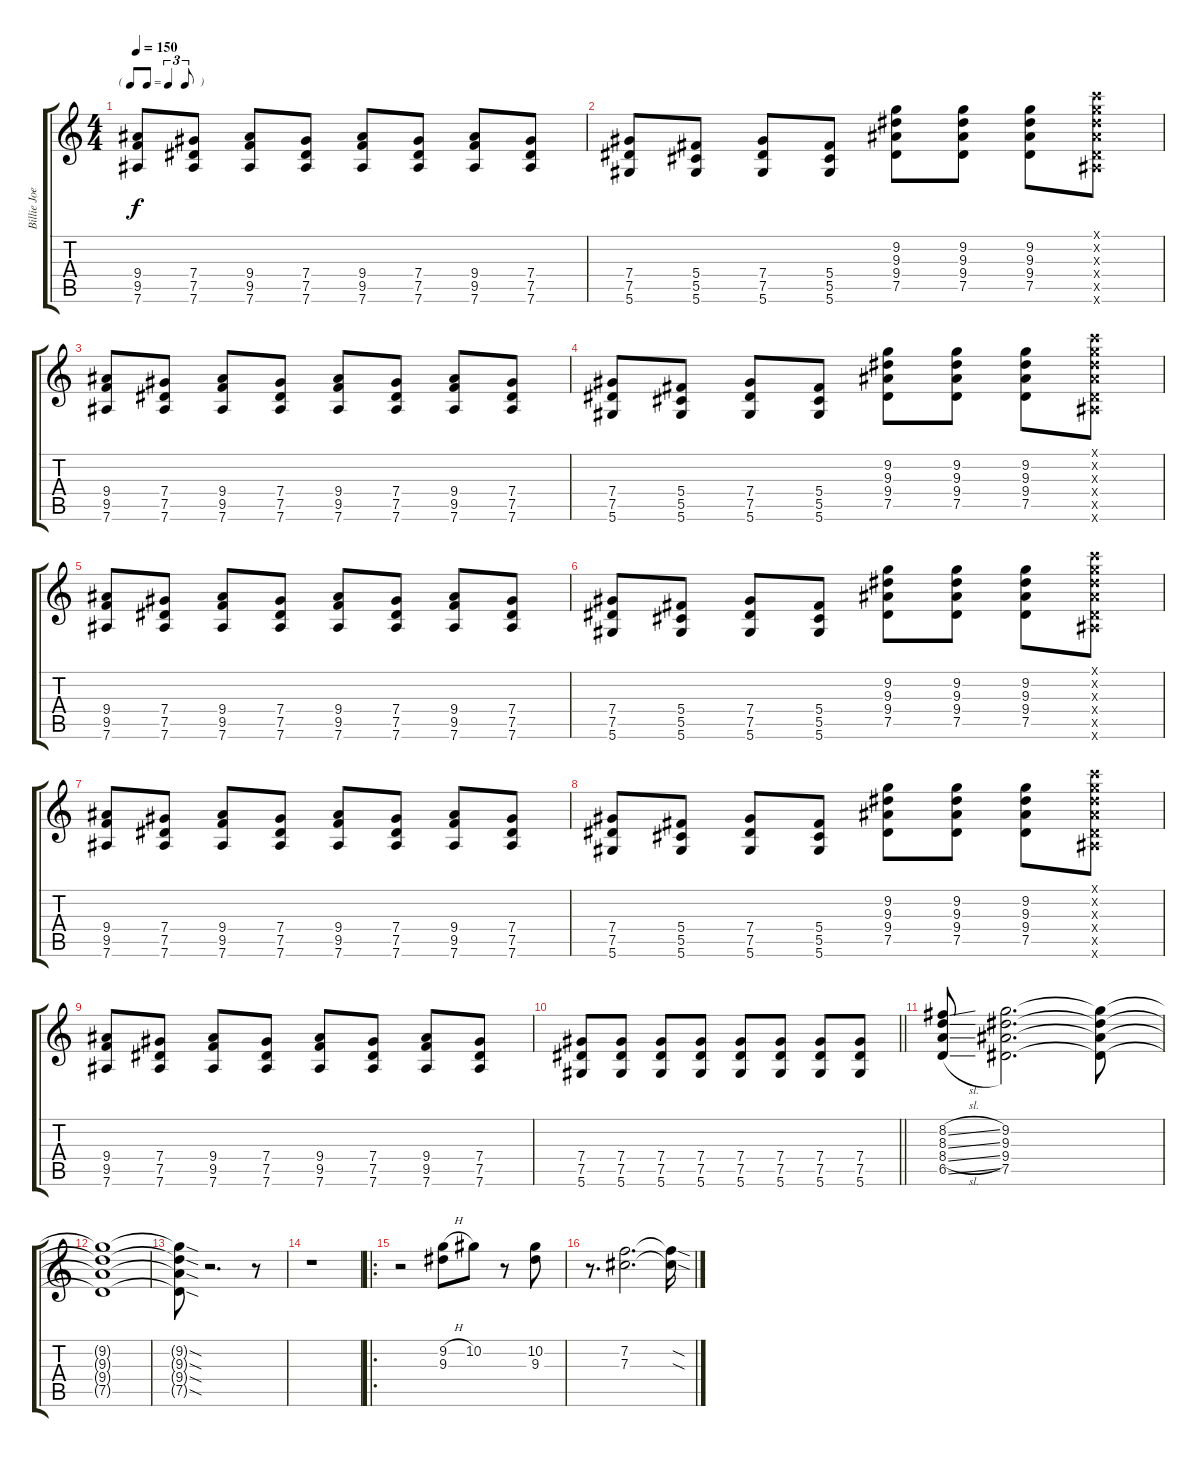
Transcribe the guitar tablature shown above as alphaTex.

\track ("Billie Joe Armstrong" "Billie Joe") {instrument overdrivenguitar}
\staff {score tabs}
\tuning (Eb4 Bb3 Gb3 Db3 Ab2 Eb2) {hide}
\ts (4 4)
\tf triplet8th
\tempo 150
\clef g2
\ks c
(9.4 9.5 7.6).8{dy f} (7.4 7.5 7.6).8 (9.4 9.5 7.6).8 (7.4 7.5 7.6).8 (9.4 9.5 7.6).8 (7.4 7.5 7.6).8 (9.4 9.5 7.6).8 (7.4 7.5 7.6).8 |
(7.4 7.5 5.6).8 (5.4 5.5 5.6).8 (7.4 7.5 5.6).8 (5.4 5.5 5.6).8 (9.2 9.3 9.4 7.5).8 (9.2 9.3 9.4 7.5).8 (9.2 9.3 9.4 7.5).8 (9.1{x} 9.2{x} 9.3{x} 9.4{x} 7.5{x} 7.6{x}).8 |
(9.4 9.5 7.6).8 (7.4 7.5 7.6).8 (9.4 9.5 7.6).8 (7.4 7.5 7.6).8 (9.4 9.5 7.6).8 (7.4 7.5 7.6).8 (9.4 9.5 7.6).8 (7.4 7.5 7.6).8 |
(7.4 7.5 5.6).8 (5.4 5.5 5.6).8 (7.4 7.5 5.6).8 (5.4 5.5 5.6).8 (9.2 9.3 9.4 7.5).8 (9.2 9.3 9.4 7.5).8 (9.2 9.3 9.4 7.5).8 (9.1{x} 9.2{x} 9.3{x} 9.4{x} 7.5{x} 7.6{x}).8 |
(9.4 9.5 7.6).8 (7.4 7.5 7.6).8 (9.4 9.5 7.6).8 (7.4 7.5 7.6).8 (9.4 9.5 7.6).8 (7.4 7.5 7.6).8 (9.4 9.5 7.6).8 (7.4 7.5 7.6).8 |
(7.4 7.5 5.6).8 (5.4 5.5 5.6).8 (7.4 7.5 5.6).8 (5.4 5.5 5.6).8 (9.2 9.3 9.4 7.5).8 (9.2 9.3 9.4 7.5).8 (9.2 9.3 9.4 7.5).8 (9.1{x} 9.2{x} 9.3{x} 9.4{x} 7.5{x} 7.6{x}).8 |
(9.4 9.5 7.6).8 (7.4 7.5 7.6).8 (9.4 9.5 7.6).8 (7.4 7.5 7.6).8 (9.4 9.5 7.6).8 (7.4 7.5 7.6).8 (9.4 9.5 7.6).8 (7.4 7.5 7.6).8 |
(7.4 7.5 5.6).8 (5.4 5.5 5.6).8 (7.4 7.5 5.6).8 (5.4 5.5 5.6).8 (9.2 9.3 9.4 7.5).8 (9.2 9.3 9.4 7.5).8 (9.2 9.3 9.4 7.5).8 (9.1{x} 9.2{x} 9.3{x} 9.4{x} 7.5{x} 7.6{x}).8 |
(9.4 9.5 7.6).8 (7.4 7.5 7.6).8 (9.4 9.5 7.6).8 (7.4 7.5 7.6).8 (9.4 9.5 7.6).8 (7.4 7.5 7.6).8 (9.4 9.5 7.6).8 (7.4 7.5 7.6).8 |
\barLineRight lightlight
(7.4 7.5 5.6).8 (7.4 7.5 5.6).8 (7.4 7.5 5.6).8 (7.4 7.5 5.6).8 (7.4 7.5 5.6).8 (7.4 7.5 5.6).8 (7.4 7.5 5.6).8 (7.4 7.5 5.6).8 |
(8.2{sl} 8.3{sl} 8.4{sl} 6.5{sl}).8 (9.2 9.3 9.4 7.5).2{d} (9.2{t} 9.3{t} 9.4{t} 7.5{t}).8 |
(9.2{t} 9.3{t} 9.4{t} 7.5{t}).1 |
(9.2{sod t} 9.3{sod t} 9.4{sod t} 7.5{sod t}).8 r.2{d} r.8 |
r.1 |
\ro
r.2 (9.2{h} 9.3).8 10.2.8 r.8 (10.2 9.3).8 |
r.8{d} (7.2 7.3).2{d} (7.2{sod t} 7.3{sod t}).16
